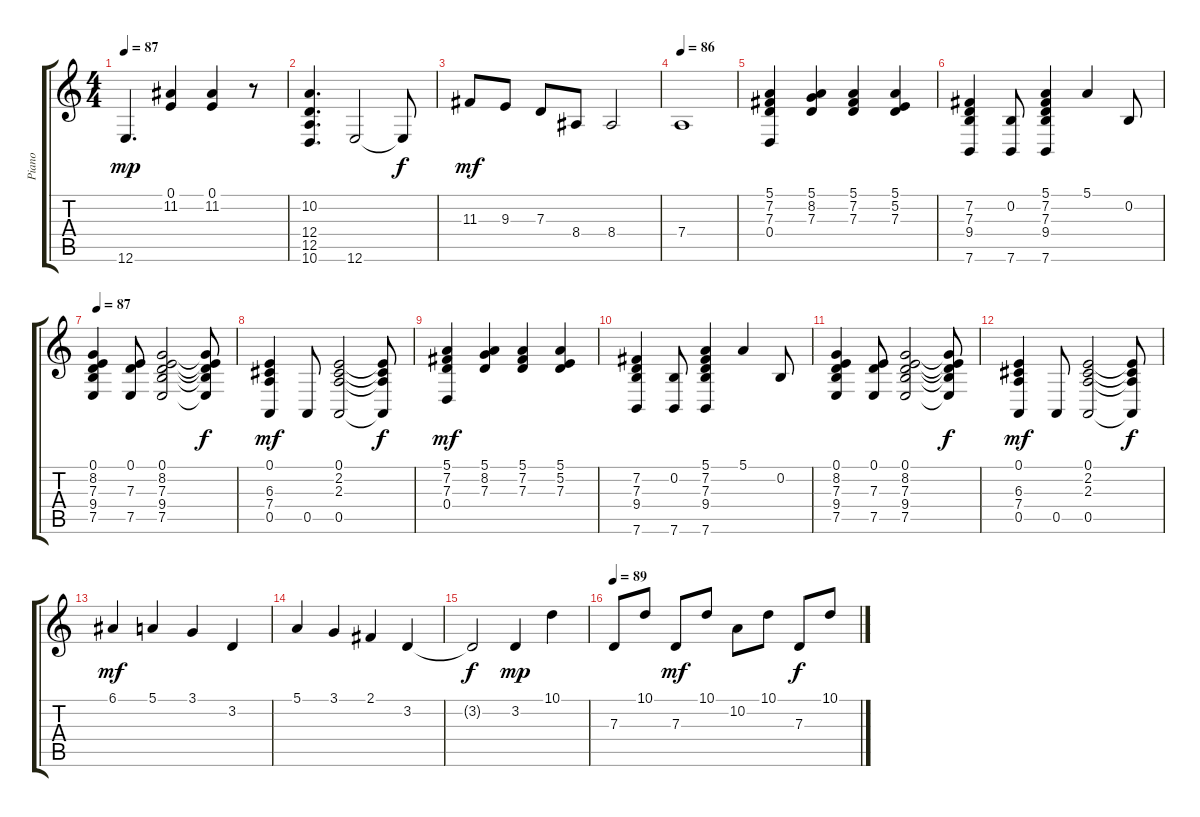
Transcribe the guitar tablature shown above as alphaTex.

\track ("Piano" "Piano") {instrument acousticgrandpiano}
\staff {score tabs}
\tuning (E4 B3 G3 D3 A2 E2) {hide}
\ts (4 4)
\tempo 87
\clef g2
\ks c
12.6.4{d dy mp} (0.1 11.2).4 (0.1 11.2).4 r.8 |
(10.2 12.4 12.5 10.6).4{d} 12.6.2 12.6{t}.8{dy f} |
11.3.8{dy mf} 9.3.8 7.3.8 8.4.8 8.4.2 |
\tempo 86
7.4.1 |
(5.1 7.2 7.3 0.4).4 (5.1 8.2 7.3).4 (5.1 7.2 7.3).4 (5.1 5.2 7.3).4 |
(7.2 7.3 9.4 7.6).4 (0.2 7.6).8 (5.1 7.2 7.3 9.4 7.6).4 5.1.4 0.2.8 |
\tempo 87
(0.1 8.2 7.3 9.4 7.5).4 (0.1 7.3 7.5).8 (0.1 8.2 7.3 9.4 7.5).2 (0.1{t} 8.2{t} 7.3{t} 9.4{t} 7.5{t}).8{dy f} |
(0.1 6.3 7.4 0.5).4{dy mf} 0.5.8 (0.1 2.2 2.3 0.5).2 (0.1{t} 2.2{t} 2.3{t} 0.5{t}).8{dy f} |
(5.1 7.2 7.3 0.4).4{dy mf} (5.1 8.2 7.3).4 (5.1 7.2 7.3).4 (5.1 5.2 7.3).4 |
(7.2 7.3 9.4 7.6).4 (0.2 7.6).8 (5.1 7.2 7.3 9.4 7.6).4 5.1.4 0.2.8 |
(0.1 8.2 7.3 9.4 7.5).4 (0.1 7.3 7.5).8 (0.1 8.2 7.3 9.4 7.5).2 (0.1{t} 8.2{t} 7.3{t} 9.4{t} 7.5{t}).8{dy f} |
(0.1 6.3 7.4 0.5).4{dy mf} 0.5.8 (0.1 2.2 2.3 0.5).2 (0.1{t} 2.2{t} 2.3{t} 0.5{t}).8{dy f} |
6.1.4{dy mf} 5.1.4 3.1.4 3.2.4 |
5.1.4 3.1.4 2.1.4 3.2.4 |
3.2{t}.2{dy f} 3.2.4{dy mp} 10.1.4 |
\tempo 89
7.3.8 10.1.8 7.3.8{dy mf} 10.1.8 10.2.8 10.1.8 7.3.8{dy f} 10.1.8
